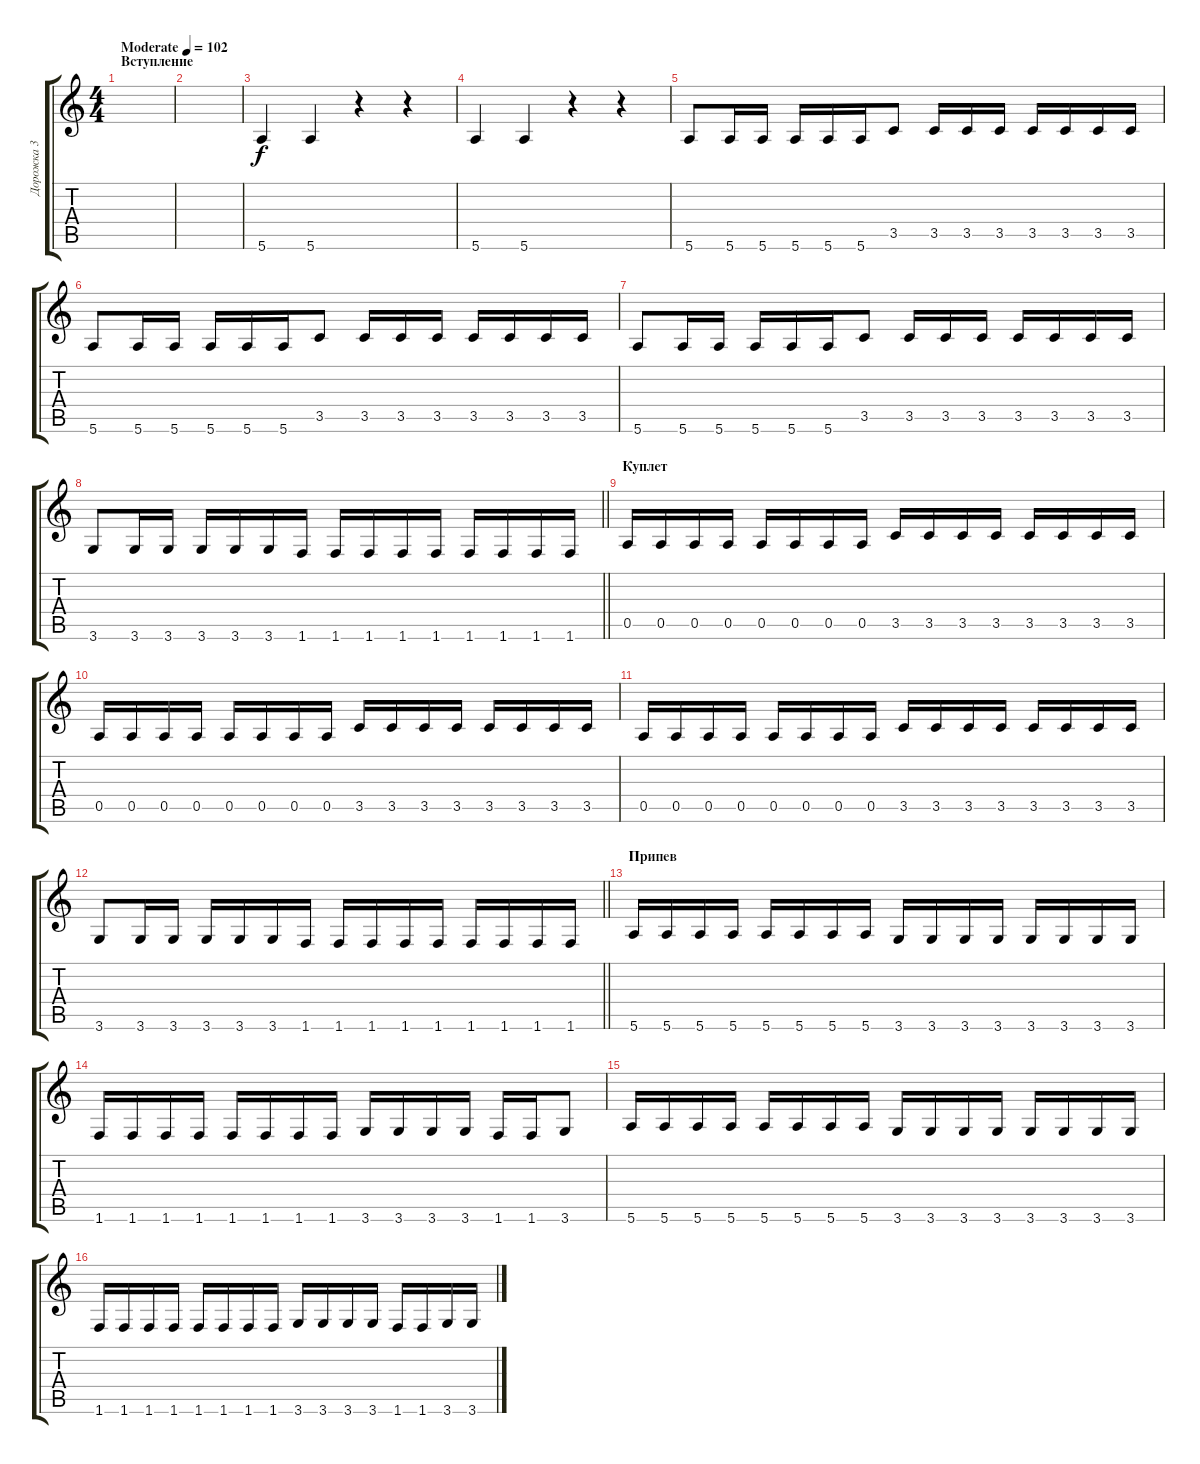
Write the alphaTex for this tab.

\track ("Дорожка 3" "Дорожка 3") {instrument electricbassfinger}
\staff {score tabs}
\tuning (E4 B3 G3 D3 A2 E2) {hide}
\ts (4 4)
\section ("" "Вступление")
\tempo (102 "Moderate")
\clef g2
\ks c
|
|
5.6.4 5.6.4 r.4 r.4 |
5.6.4 5.6.4 r.4 r.4 |
5.6.8 5.6.16 5.6.16 5.6.16 5.6.16 5.6.16 3.5.8 3.5.16 3.5.16 3.5.16 3.5.16 3.5.16 3.5.16 3.5.16 |
5.6.8 5.6.16 5.6.16 5.6.16 5.6.16 5.6.16 3.5.8 3.5.16 3.5.16 3.5.16 3.5.16 3.5.16 3.5.16 3.5.16 |
5.6.8 5.6.16 5.6.16 5.6.16 5.6.16 5.6.16 3.5.8 3.5.16 3.5.16 3.5.16 3.5.16 3.5.16 3.5.16 3.5.16 |
\barLineRight lightlight
3.6.8 3.6.16 3.6.16 3.6.16 3.6.16 3.6.16 1.6.16 1.6.16 1.6.16 1.6.16 1.6.16 1.6.16 1.6.16 1.6.16 1.6.16 |
\section ("" "Куплет")
0.5.16 0.5.16 0.5.16 0.5.16 0.5.16 0.5.16 0.5.16 0.5.16 3.5.16 3.5.16 3.5.16 3.5.16 3.5.16 3.5.16 3.5.16 3.5.16 |
0.5.16 0.5.16 0.5.16 0.5.16 0.5.16 0.5.16 0.5.16 0.5.16 3.5.16 3.5.16 3.5.16 3.5.16 3.5.16 3.5.16 3.5.16 3.5.16 |
0.5.16 0.5.16 0.5.16 0.5.16 0.5.16 0.5.16 0.5.16 0.5.16 3.5.16 3.5.16 3.5.16 3.5.16 3.5.16 3.5.16 3.5.16 3.5.16 |
\barLineRight lightlight
3.6.8 3.6.16 3.6.16 3.6.16 3.6.16 3.6.16 1.6.16 1.6.16 1.6.16 1.6.16 1.6.16 1.6.16 1.6.16 1.6.16 1.6.16 |
\section ("" "Припев")
5.6.16 5.6.16 5.6.16 5.6.16 5.6.16 5.6.16 5.6.16 5.6.16 3.6.16 3.6.16 3.6.16 3.6.16 3.6.16 3.6.16 3.6.16 3.6.16 |
1.6.16 1.6.16 1.6.16 1.6.16 1.6.16 1.6.16 1.6.16 1.6.16 3.6.16 3.6.16 3.6.16 3.6.16 1.6.16 1.6.16 3.6.8 |
5.6.16 5.6.16 5.6.16 5.6.16 5.6.16 5.6.16 5.6.16 5.6.16 3.6.16 3.6.16 3.6.16 3.6.16 3.6.16 3.6.16 3.6.16 3.6.16 |
1.6.16 1.6.16 1.6.16 1.6.16 1.6.16 1.6.16 1.6.16 1.6.16 3.6.16 3.6.16 3.6.16 3.6.16 1.6.16 1.6.16 3.6.16 3.6.16
